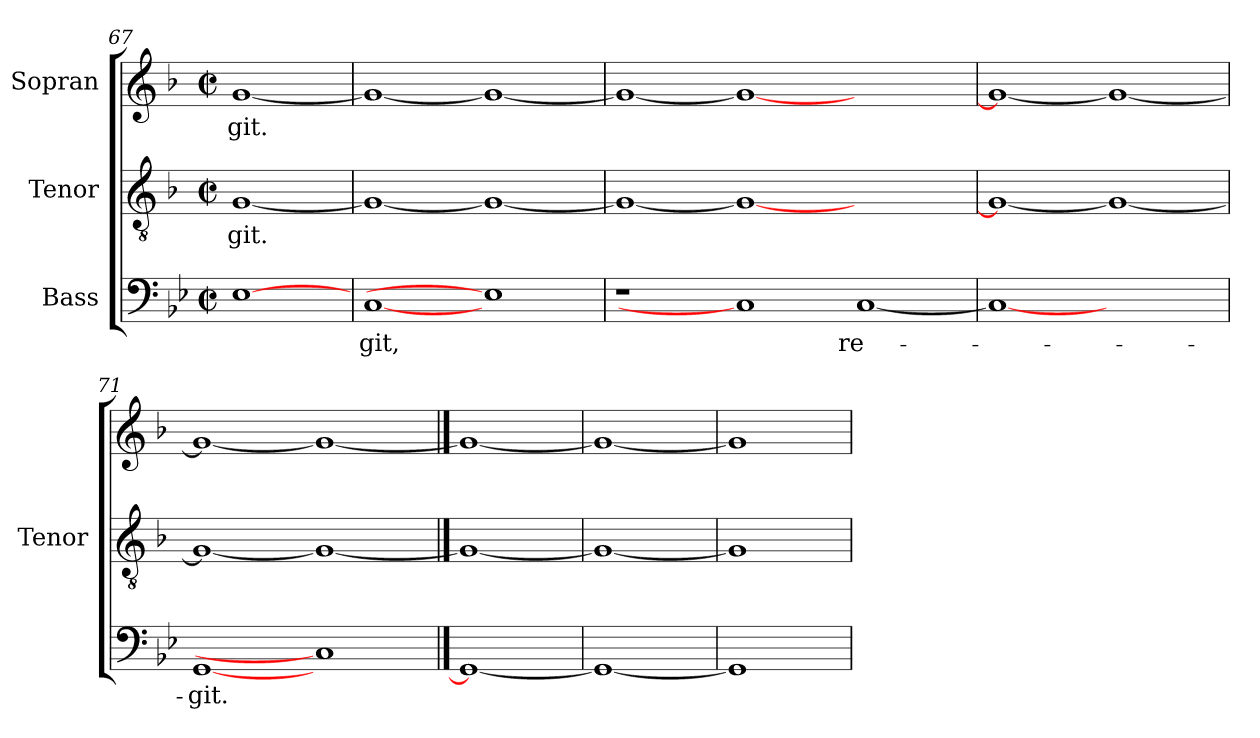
**kern	**text	**kern	**text	**kern	**text
*part3	*part3	*part2	*part2	*part1	*part1
*staff3	*staff3	*staff2	*staff2	*staff1	*staff1
*I"Bass	*	*I"Tenor	*	*I"Sopran	*
*	*	*I'Tenor	*	*	*
*clefF4	*	*clefGv2	*	*clefG2	*
*	*	*ITrd7c12	*	*	*
*k[b-e-]	*	*k[b-]	*	*k[b-]	*
*B-:	*	*F:	*	*F:	*
*M2/2	*	*M2/2	*	*M2/2	*
*met(c|)	*	*met(c|)	*	*met(c|)	*
=67	=67	=67	=67	=67	=67
!	!	!	!LO:LY:b:color=#000000	!	!
!	!	!	!	!	!LO:LY:b:color=#000000
[1E-i	.	[<1GGi	-git.	[<1gi	-git.
=68	=68	=68	=68	=68	=68
!	!LO:LY:b:color=#000000	!	!	!	!
[1Ci	-git,	1GGi_<	.	1gi_<	.
1E-i]	.	1GGi_	.	1gi_	.
=69	=69	=69	=69	=69	=69
1r	.	1GGi_<	.	1gi_<	.
1Ci]	.	1GGi_	.	1gi_	.
!	!LO:LY:b:color=#000000	!	!	!	!
[<1Ci	re-	1ryy	.	1ryy	.
=70	=70	=70	=70	=70	=70
1Ci_<	.	1GGi_<	.	1gi_<	.
1ryy	.	1GGi_	.	1gi_	.
=71	=71	=71	=71	=71	=71
!	!LO:LY:b:color=#000000	!	!	!	!
[1GGi	-git.	1GGi_<	.	1gi_<	.
1Ci]	.	1GGi_	.	1gi_	.
==72	==72	==72	==72	==72	==72
1GGi_	.	1GGi_	.	1gi_	.
=73	=73	=73	=73	=73	=73
1GGi_	.	1GGi_	.	1gi_	.
=74	=74	=74	=74	=74	=74
1GGi]	.	1GGi]	.	1gi]	.
=	=	=	=	=	=
*-	*-	*-	*-	*-	*-
